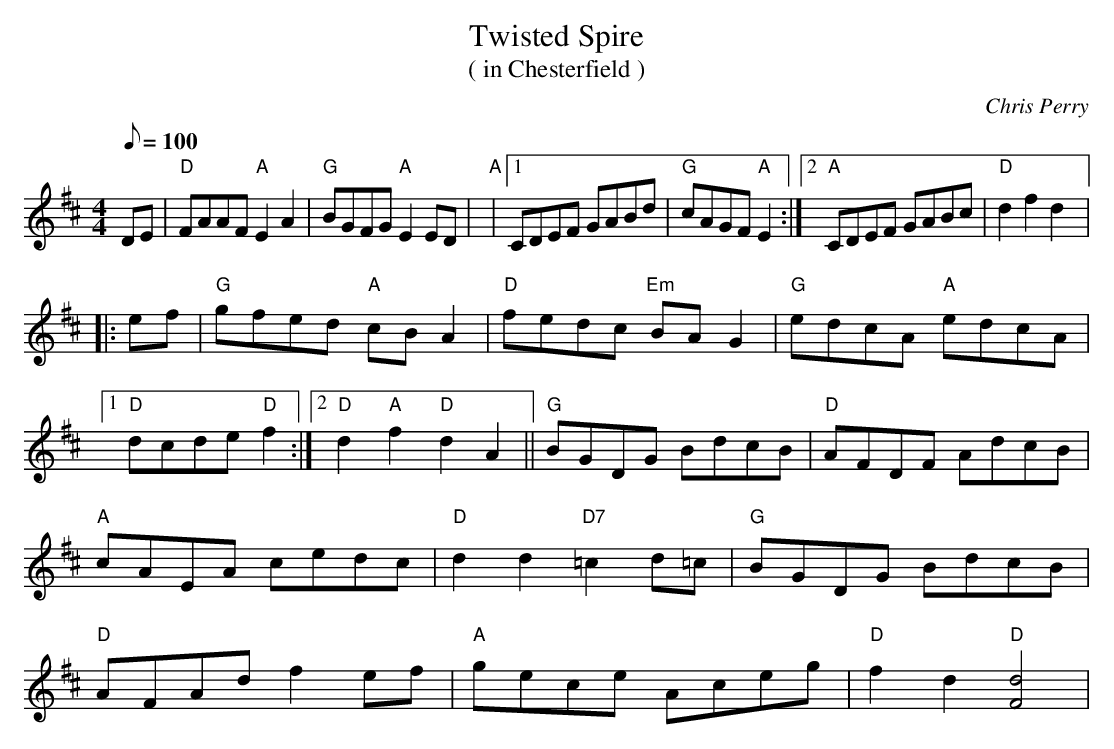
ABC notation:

X:1
T:Twisted Spire
T:( in Chesterfield )
C:Chris Perry
M:4/4
L:1/8
Q:100
K:D
DE |\
"D"FAAF "A"E2 A2 |\
"G"BGFG "A"E2 ED |\
"A"\
|1 CDEF GABd |\
"G"cAGF "A"E2 :|2\
"A"CDEF GABc |\
"D"d2 f2 d2 |:
ef |\
"G"gfed "A"cB A2 |\
"D"fedc "Em"BA G2 |\
"G"edcA "A"edcA \
|1 "D"dcde "D"f2 :|2\
"D"d2 "A"f2 "D"d2 A2 ||\
"G"BGDG BdcB |\
"D"AFDF AdcB |\
"A"cAEA cedc |\
"D"d2 d2 "D7"=c2 d=c |\
"G"BGDG BdcB |\
"D"AFAd f2 ef |\
"A"gece Aceg |\
"D"f2 d2 "D"[F4 d4] |
